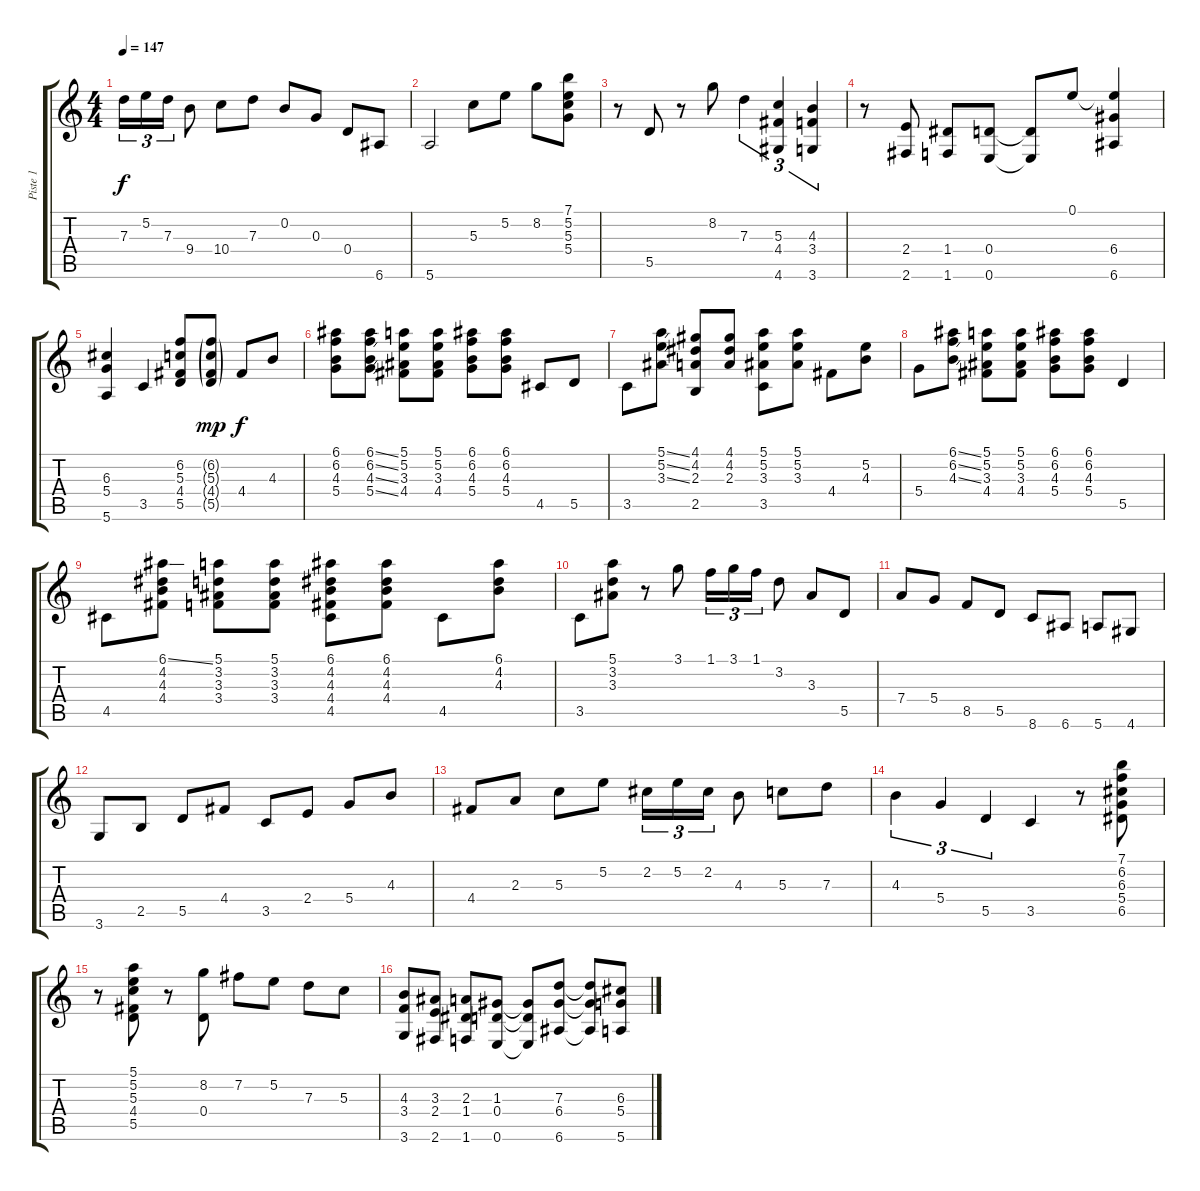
\track ("Piste 1" "Piste 1") {instrument electricguitarjazz}
\staff {score tabs}
\tuning (E4 B3 G3 D3 A2 E2) {hide}
\ts (4 4)
\tempo 147
\clef g2
\ks c
7.3.16{tu (3 2) dy f} 5.2.16{tu (3 2)} 7.3.16{tu (3 2)} 9.4.8 10.4.8 7.3.8 0.2.8 0.3.8 0.4.8 6.6.8 |
5.6.2 5.3.8 5.2.8 8.2.8 (7.1 5.2 5.3 5.4).8 |
r.8 5.5.8 r.8 8.2.8 7.3.4{tu (3 2)} (5.3 4.4 4.6).4{tu (3 2)} (4.3 3.4 3.6).4{tu (3 2)} |
r.8 (2.4 2.6).8 (1.4 1.6).8 (0.4 0.6).8 (0.4{t} 0.6{t}).8 0.1.8 (0.1{t} 6.4 6.6).4 |
(6.3 5.4 5.6).4 3.5.4 (6.2 5.3 4.4 5.5).8 (6.2{g} 5.3{g} 4.4{g} 5.5{g}).8{dy mp} 4.4.8{dy f} 4.3.8 |
(6.1 6.2 4.3 5.4).8 (6.1{ss} 6.2{ss} 4.3{ss} 5.4{ss}).8 (5.1 5.2 3.3 4.4).8 (5.1 5.2 3.3 4.4).8 (6.1 6.2 4.3 5.4).8 (6.1 6.2 4.3 5.4).8 4.5.8 5.5.8 |
3.5.8 (5.1{ss} 5.2{ss} 3.3{ss}).8 (4.1 4.2 2.3 2.5).8 (4.1 4.2 2.3).8 (5.1 5.2 3.3 3.5).8 (5.1 5.2 3.3).8 4.4.8 (5.2 4.3).8 |
5.4.8 (6.1{ss} 6.2{ss} 4.3{ss}).8 (5.1 5.2 3.3 4.4).8 (5.1 5.2 3.3 4.4).8 (6.1 6.2 4.3 5.4).8 (6.1 6.2 4.3 5.4).8 5.5.4 |
4.5.8 (6.1{ss} 4.2 4.3 4.4).8 (5.1 3.2 3.3 3.4).8 (5.1 3.2 3.3 3.4).8 (6.1 4.2 4.3 4.4 4.5).8 (6.1 4.2 4.3 4.4).8 4.5.8 (6.1 4.2 4.3).8 |
3.5.8 (5.1 3.2 3.3).8 r.8 3.1.8 1.1.16{tu (3 2)} 3.1.16{tu (3 2)} 1.1.16{tu (3 2)} 3.2.8 3.3.8 5.5.8 |
7.4.8 5.4.8 8.5.8 5.5.8 8.6.8 6.6.8 5.6.8 4.6.8 |
3.6.8 2.5.8 5.5.8 4.4.8 3.5.8 2.4.8 5.4.8 4.3.8 |
4.4.8 2.3.8 5.3.8 5.2.8 2.2.16{tu (3 2)} 5.2.16{tu (3 2)} 2.2.16{tu (3 2)} 4.3.8 5.3.8 7.3.8 |
4.3.4{tu (3 2)} 5.4.4{tu (3 2)} 5.5.4{tu (3 2)} 3.5.4 r.8 (7.1 6.2 6.3 5.4 6.5).8 |
r.8 (5.1 5.2 5.3 4.4 5.5).8 r.8 (8.2 0.4).8 7.2.8 5.2.8 7.3.8 5.3.8 |
(4.3 3.4 3.6).8 (3.3 2.4 2.6).8 (2.3 1.4 1.6).8 (1.3 0.4 0.6).8 (1.3{t} 0.4{t} 0.6{t}).8 (7.3 6.4 6.6).8 (7.3{t} 6.4{t} 6.6{t}).8 (6.3 5.4 5.6).8
